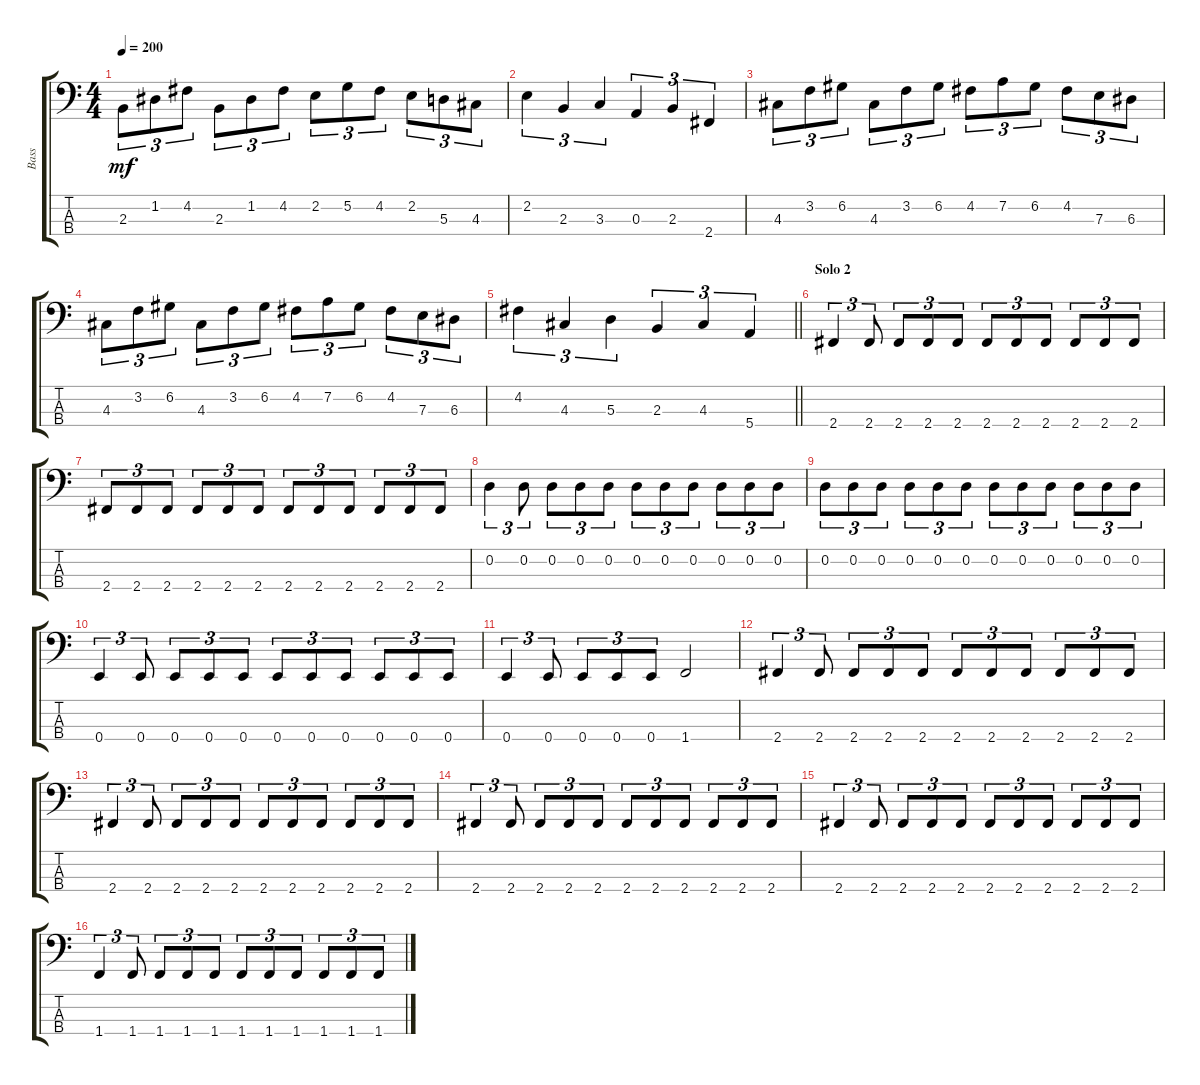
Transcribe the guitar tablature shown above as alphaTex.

\track ("Bass" "Bass") {instrument electricbassfinger}
\staff {score tabs}
\tuning (G2 D2 A1 E1) {hide}
\ts (4 4)
\tempo 200
\clef f4
\ks c
2.3.8{tu (3 2) dy mf} 1.2.8{tu (3 2)} 4.2.8{tu (3 2)} 2.3.8{tu (3 2)} 1.2.8{tu (3 2)} 4.2.8{tu (3 2)} 2.2.8{tu (3 2)} 5.2.8{tu (3 2)} 4.2.8{tu (3 2)} 2.2.8{tu (3 2)} 5.3.8{tu (3 2)} 4.3.8{tu (3 2)} |
2.2.4{tu (3 2)} 2.3.4{tu (3 2)} 3.3.4{tu (3 2)} 0.3.4{tu (3 2)} 2.3.4{tu (3 2)} 2.4.4{tu (3 2)} |
4.3.8{tu (3 2)} 3.2.8{tu (3 2)} 6.2.8{tu (3 2)} 4.3.8{tu (3 2)} 3.2.8{tu (3 2)} 6.2.8{tu (3 2)} 4.2.8{tu (3 2)} 7.2.8{tu (3 2)} 6.2.8{tu (3 2)} 4.2.8{tu (3 2)} 7.3.8{tu (3 2)} 6.3.8{tu (3 2)} |
4.3.8{tu (3 2)} 3.2.8{tu (3 2)} 6.2.8{tu (3 2)} 4.3.8{tu (3 2)} 3.2.8{tu (3 2)} 6.2.8{tu (3 2)} 4.2.8{tu (3 2)} 7.2.8{tu (3 2)} 6.2.8{tu (3 2)} 4.2.8{tu (3 2)} 7.3.8{tu (3 2)} 6.3.8{tu (3 2)} |
\barLineRight lightlight
4.2.4{tu (3 2)} 4.3.4{tu (3 2)} 5.3.4{tu (3 2)} 2.3.4{tu (3 2)} 4.3.4{tu (3 2)} 5.4.4{tu (3 2)} |
\section ("" "Solo 2")
2.4.4{tu (3 2)} 2.4.8{tu (3 2)} 2.4.8{tu (3 2)} 2.4.8{tu (3 2)} 2.4.8{tu (3 2)} 2.4.8{tu (3 2)} 2.4.8{tu (3 2)} 2.4.8{tu (3 2)} 2.4.8{tu (3 2)} 2.4.8{tu (3 2)} 2.4.8{tu (3 2)} |
2.4.8{tu (3 2)} 2.4.8{tu (3 2)} 2.4.8{tu (3 2)} 2.4.8{tu (3 2)} 2.4.8{tu (3 2)} 2.4.8{tu (3 2)} 2.4.8{tu (3 2)} 2.4.8{tu (3 2)} 2.4.8{tu (3 2)} 2.4.8{tu (3 2)} 2.4.8{tu (3 2)} 2.4.8{tu (3 2)} |
0.2.4{tu (3 2)} 0.2.8{tu (3 2)} 0.2.8{tu (3 2)} 0.2.8{tu (3 2)} 0.2.8{tu (3 2)} 0.2.8{tu (3 2)} 0.2.8{tu (3 2)} 0.2.8{tu (3 2)} 0.2.8{tu (3 2)} 0.2.8{tu (3 2)} 0.2.8{tu (3 2)} |
0.2.8{tu (3 2)} 0.2.8{tu (3 2)} 0.2.8{tu (3 2)} 0.2.8{tu (3 2)} 0.2.8{tu (3 2)} 0.2.8{tu (3 2)} 0.2.8{tu (3 2)} 0.2.8{tu (3 2)} 0.2.8{tu (3 2)} 0.2.8{tu (3 2)} 0.2.8{tu (3 2)} 0.2.8{tu (3 2)} |
0.4.4{tu (3 2)} 0.4.8{tu (3 2)} 0.4.8{tu (3 2)} 0.4.8{tu (3 2)} 0.4.8{tu (3 2)} 0.4.8{tu (3 2)} 0.4.8{tu (3 2)} 0.4.8{tu (3 2)} 0.4.8{tu (3 2)} 0.4.8{tu (3 2)} 0.4.8{tu (3 2)} |
0.4.4{tu (3 2)} 0.4.8{tu (3 2)} 0.4.8{tu (3 2)} 0.4.8{tu (3 2)} 0.4.8{tu (3 2)} 1.4.2 |
2.4.4{tu (3 2)} 2.4.8{tu (3 2)} 2.4.8{tu (3 2)} 2.4.8{tu (3 2)} 2.4.8{tu (3 2)} 2.4.8{tu (3 2)} 2.4.8{tu (3 2)} 2.4.8{tu (3 2)} 2.4.8{tu (3 2)} 2.4.8{tu (3 2)} 2.4.8{tu (3 2)} |
2.4.4{tu (3 2)} 2.4.8{tu (3 2)} 2.4.8{tu (3 2)} 2.4.8{tu (3 2)} 2.4.8{tu (3 2)} 2.4.8{tu (3 2)} 2.4.8{tu (3 2)} 2.4.8{tu (3 2)} 2.4.8{tu (3 2)} 2.4.8{tu (3 2)} 2.4.8{tu (3 2)} |
2.4.4{tu (3 2)} 2.4.8{tu (3 2)} 2.4.8{tu (3 2)} 2.4.8{tu (3 2)} 2.4.8{tu (3 2)} 2.4.8{tu (3 2)} 2.4.8{tu (3 2)} 2.4.8{tu (3 2)} 2.4.8{tu (3 2)} 2.4.8{tu (3 2)} 2.4.8{tu (3 2)} |
2.4.4{tu (3 2)} 2.4.8{tu (3 2)} 2.4.8{tu (3 2)} 2.4.8{tu (3 2)} 2.4.8{tu (3 2)} 2.4.8{tu (3 2)} 2.4.8{tu (3 2)} 2.4.8{tu (3 2)} 2.4.8{tu (3 2)} 2.4.8{tu (3 2)} 2.4.8{tu (3 2)} |
1.4.4{tu (3 2)} 1.4.8{tu (3 2)} 1.4.8{tu (3 2)} 1.4.8{tu (3 2)} 1.4.8{tu (3 2)} 1.4.8{tu (3 2)} 1.4.8{tu (3 2)} 1.4.8{tu (3 2)} 1.4.8{tu (3 2)} 1.4.8{tu (3 2)} 1.4.8{tu (3 2)}
